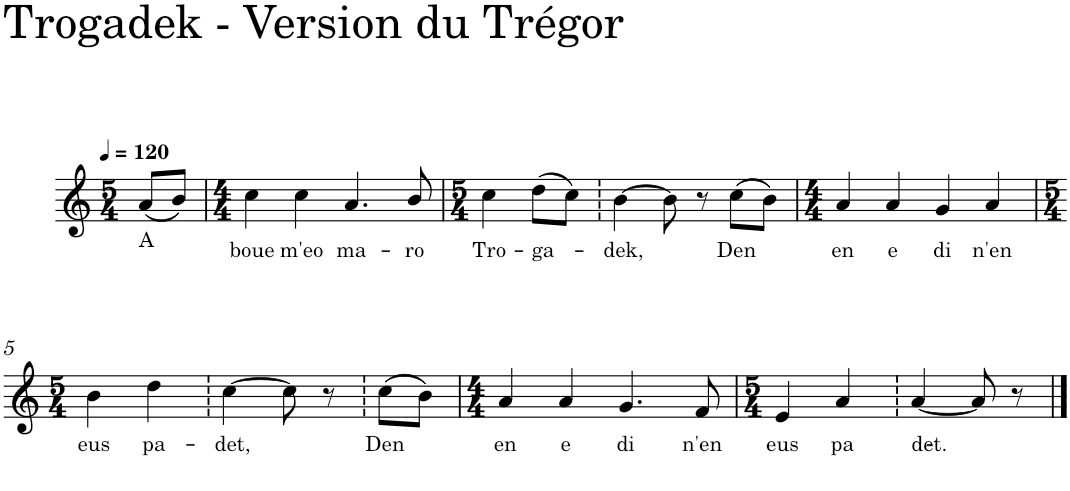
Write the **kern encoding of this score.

**kern	**text
*part1	*part1
*staff1	*staff1
*I"Piano	*
*I'Pno	*
*clefG2	*
*k[]	*
*M5/4	*
*MM120	*
=1	=1
!LO:TX:b:t=A	!
(<8a/L	.
8b/J)	.
=2	=2
*M4/4	*
!	!LO:LY:b
4cc\	boue
!	!LO:LY:b
4cc\	m'eo
!	!LO:LY:b
4.a/	ma-
!	!LO:LY:b
8b/	-ro
=3	=3
*M5/4	*
!	!LO:LY:b
4cc\	Tro-
!	!LO:LY:b
(>8dd\L	-ga-
8cc\J)	.
!	!LO:LY:b
[4b\	-dek,
8b\]	.
8r	.
!	!LO:LY:b
(>8cc\L	Den
8b\J)	.
=4	=4
*M4/4	*
!	!LO:LY:b
4a/	en
!	!LO:LY:b
4a/	e
!	!LO:LY:b
4g/	di
!	!LO:LY:b
4a/	n'en
!!LO:LB:g=z
=5	=5
*M5/4	*
!	!LO:LY:b
4b\	eus
!	!LO:LY:b
4dd\	pa-
!	!LO:LY:b
[4cc\	-det,
8cc\]	.
8r	.
=6	=6
!	!LO:LY:b
(>8cc\L	Den
8b\J)	.
=7	=7
*M4/4	*
!	!LO:LY:b
4a/	en
!	!LO:LY:b
4a/	e
!	!LO:LY:b
4.g/	di
!	!LO:LY:b
8f/	n'en
=8	=8
*M5/4	*
!	!LO:LY:b
4e/	eus
!	!LO:LY:b
4a/	pa
!	!LO:LY:b
[4a/	det.-
8a/]	.
8r	.
==	==
*-	*-
